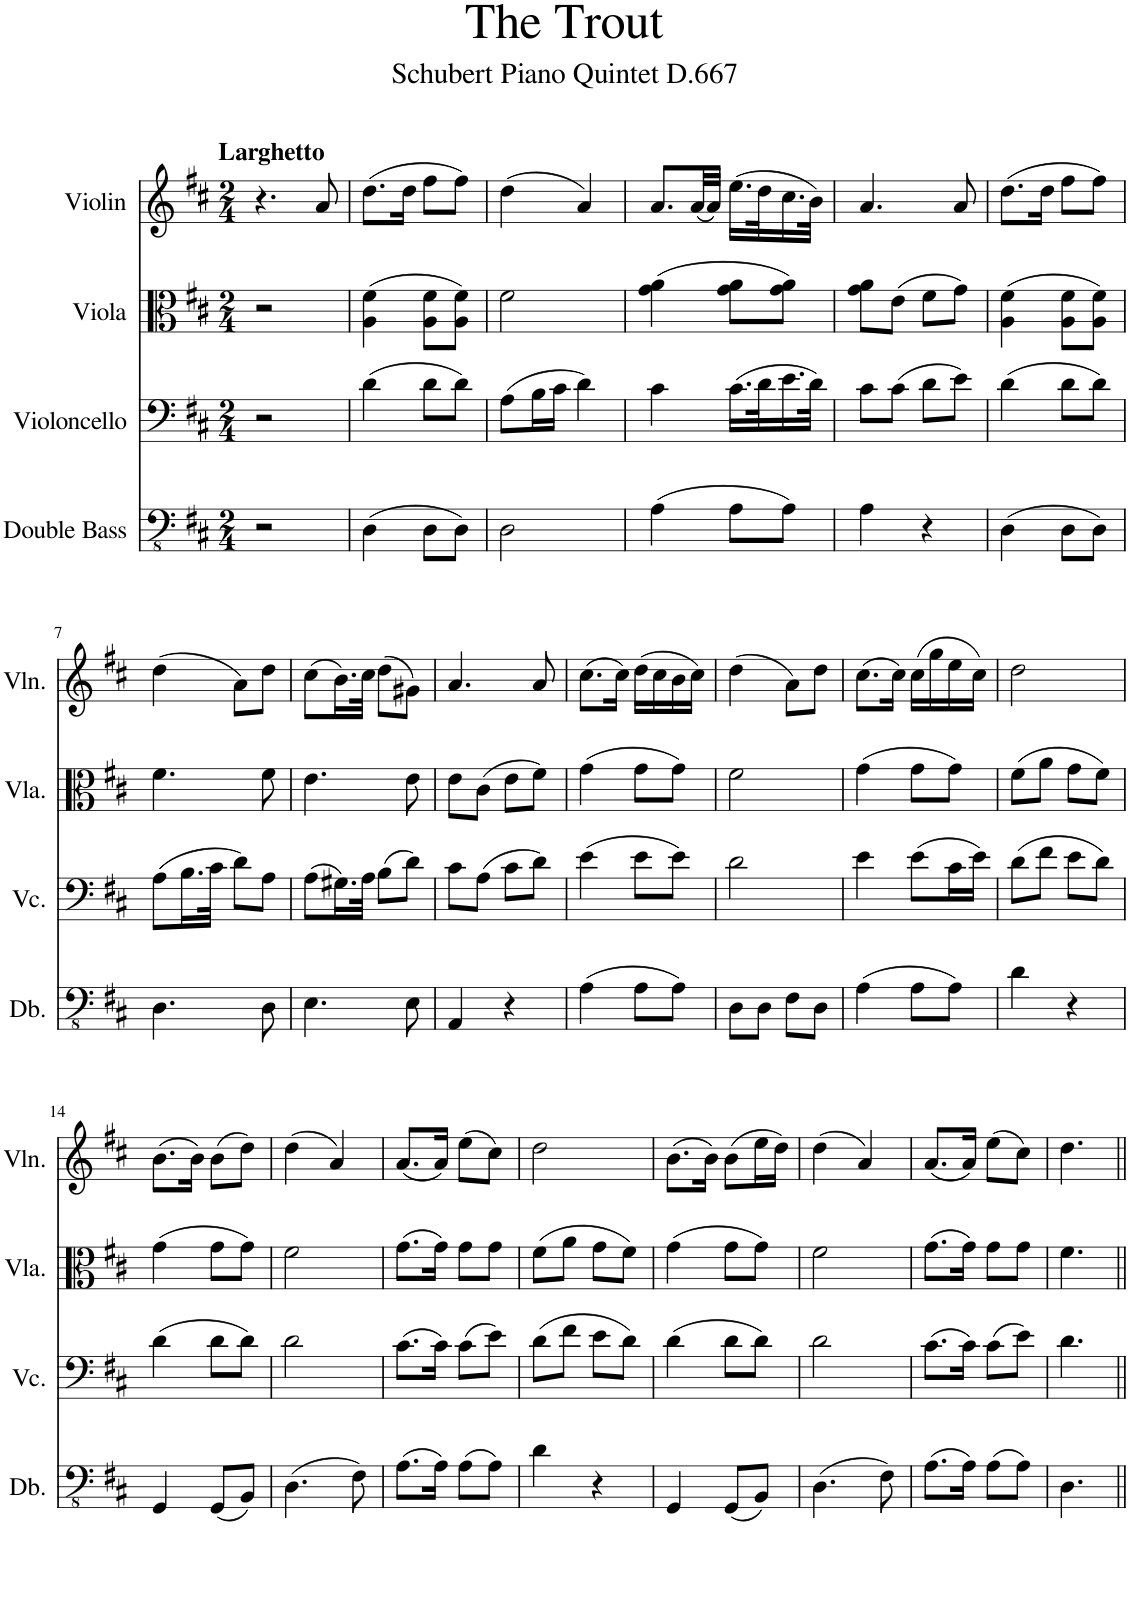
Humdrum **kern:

**kern	**kern	**kern	**kern
*part4	*part3	*part2	*part1
*staff4	*staff3	*staff2	*staff1
*I"Double Bass	*I"Violoncello	*I"Viola	*I"Violin
*I'Db.	*I'Vc.	*I'Vla.	*I'Vln.
*clefFv4	*clefF4	*clefC3	*clefG2
*Trd7c12	*	*	*
*k[f#c#]	*k[f#c#]	*k[f#c#]	*k[f#c#]
*M2/4	*M2/4	*M2/4	*M2/4
=1	=1	=1	=1
!	!	!	!LO:TX:a:B:t=Larghetto
2r	2r	2r	4.r
.	.	.	8a/
=2	=2	=2	=2
(4DD\	(4d\	(4A\ 4f#\	(8.dd\L
.	.	.	16dd\Jk
8DD\L	8d\L	8A\ 8f#\L	8ff#\L
8DD\J)	8d\J)	8A\ 8f#\J)	8ff#\J)
=3	=3	=3	=3
2DD\	(8A\L	2f#\	(4dd\
.	16B\L	.	.
.	16c#\JJ	.	.
.	4d\)	.	4a/)
=4	=4	=4	=4
(4AA\	4c#\	(4g\ 4a\	8.a/L
.	.	.	(32a/LL
.	.	.	32a/JJJ)
8AA\L	(16.c#\LL	8g\ 8a\L	(16.ee\LL
.	32d\K	.	32dd\K
8AA\J)	16.e\	8g\ 8a\J)	16.cc#\
.	32d\JJk)	.	32b\JJk)
=5	=5	=5	=5
4AA\	8c#\L	8g\ 8a\L	4.a/
.	(8c#\J	(8e\J	.
4r	8d\L	8f#\L	.
.	8e\J)	8g\J)	8a/
=6	=6	=6	=6
(4DD\	(4d\	(4A\ 4f#\	(8.dd\L
.	.	.	16dd\Jk
8DD\L	8d\L	8A\ 8f#\L	8ff#\L
8DD\J)	8d\J)	8A\ 8f#\J)	8ff#\J)
!!LO:LB:g=z
=7	=7	=7	=7
4.DD\	(8A\L	4.f#\	(4dd\
.	16.B\L	.	.
.	32c#\JJk	.	.
.	8d\L)	.	8a\L)
8DD\	8A\J	8f#\	8dd\J
=8	=8	=8	=8
4.EE\	(8A\L	4.e\	(8cc#\L
.	16.G#X\L)	.	16.b\L)
.	32A\JJk	.	32cc#\JJk
.	(8B\L	.	(8dd\L
8EE\	8d\J)	8e\	8g#X\J)
=9	=9	=9	=9
4AAA/	8c#\L	8e\L	4.a/
.	(8A\J	(8c#\J	.
4r	8c#\L	8e\L	.
.	8d\J)	8f#\J)	8a/
=10	=10	=10	=10
(4AA\	(4e\	(4g\	(8.cc#\L
.	.	.	16cc#\Jk)
8AA\L	8e\L	8g\L	(16dd\LL
.	.	.	16cc#\
8AA\J)	8e\J)	8g\J)	16b\
.	.	.	16cc#\JJ)
=11	=11	=11	=11
8DD\L	2d\	2f#\	(4dd\
8DD\J	.	.	.
8FF#\L	.	.	8a\L)
8DD\J	.	.	8dd\J
=12	=12	=12	=12
(4AA\	4e\	(4g\	(8.cc#\L
.	.	.	16cc#\Jk)
8AA\L	(8e\L	8g\L	(16cc#\LL
.	.	.	16gg\
8AA\J)	16c#\L	8g\J)	16ee\
.	16e\JJ)	.	16cc#\JJ)
=13	=13	=13	=13
4D\	(8d\L	(8f#\L	2dd\
.	8f#\J	8a\J	.
4r	8e\L	8g\L	.
.	8d\J)	8f#\J)	.
!!LO:LB:g=z
=14	=14	=14	=14
4GGG/	(4d\	(4g\	(8.b\L
.	.	.	16b\Jk)
(8GGG/L	8d\L	8g\L	(8b\L
8BBB/J)	8d\J)	8g\J)	8dd\J)
=15	=15	=15	=15
(4.DD\	2d\	2f#\	(4dd\
.	.	.	4a/)
8FF#\)	.	.	.
=16	=16	=16	=16
(8.AA\L	(8.c#\L	(8.g\L	(8.a/L
16AA\Jk)	16c#\Jk)	16g\Jk)	16a/Jk)
(8AA\L	(8c#\L	8g\L	(8ee\L
8AA\J)	8e\J)	8g\J	8cc#\J)
=17	=17	=17	=17
4D\	(8d\L	(8f#\L	2dd\
.	8f#\J	8a\J	.
4r	8e\L	8g\L	.
.	8d\J)	8f#\J)	.
=18	=18	=18	=18
4GGG/	(4d\	(4g\	(8.b\L
.	.	.	16b\Jk)
(8GGG/L	8d\L	8g\L	(8b\L
8BBB/J)	8d\J)	8g\J)	16ee\L
.	.	.	16dd\JJ)
=19	=19	=19	=19
(4.DD\	2d\	2f#\	(4dd\
.	.	.	4a/)
8FF#\)	.	.	.
=20	=20	=20	=20
(8.AA\L	(8.c#\L	(8.g\L	(8.a/L
16AA\Jk)	16c#\Jk)	16g\Jk)	16a/Jk)
(8AA\L	(8c#\L	8g\L	(8ee\L
8AA\J)	8e\J)	8g\J	8cc#\J)
=21	=21	=21	=21
4.DD\	4.d\	4.f#\	4.dd\
=||	=||	=||	=||
*-	*-	*-	*-
